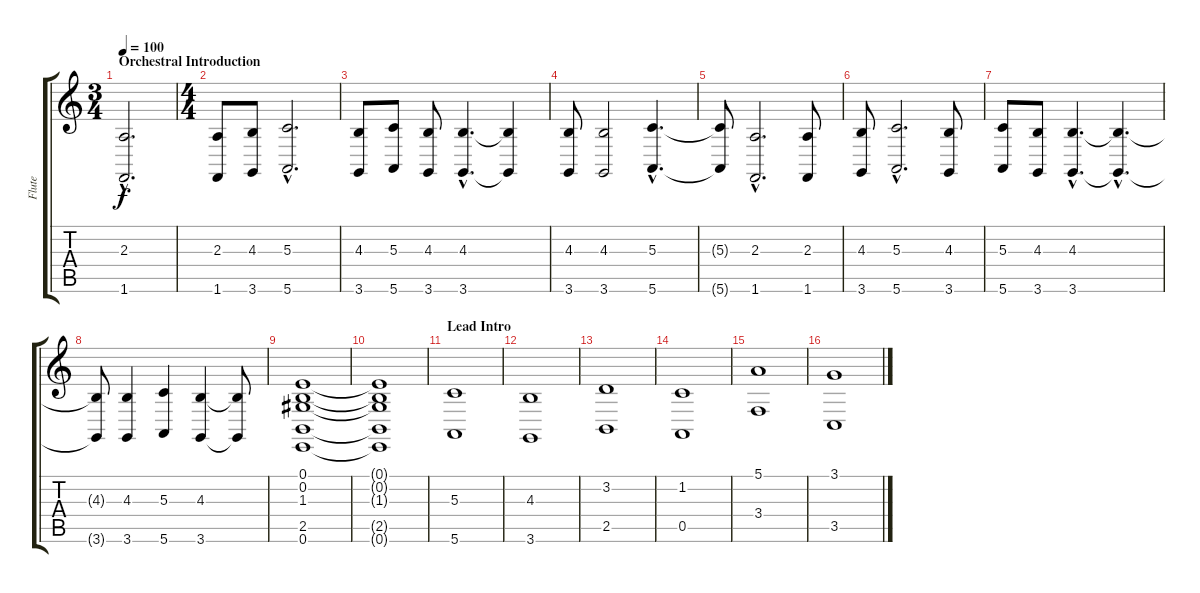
\track ("Flute" "Flute") {instrument flute}
\staff {score tabs}
\tuning (E4 B3 G3 D3 A2 E2) {hide}
\ts (3 4)
\section ("" "Orchestral Introduction")
\tempo 100
\clef g2
\ks c
(2.3{hac} 1.6{hac}).2{d dy f instrument flute} |
\ts (4 4)
(2.3 1.6).8 (4.3 3.6).8 (5.3{hac} 5.6{hac}).2{d} |
(4.3 3.6).8 (5.3 5.6).8 (4.3 3.6).8 (4.3{hac} 3.6{hac}).4{d} (4.3{t} 3.6{t}).4 |
(4.3 3.6).8 (4.3 3.6).2 (5.3{hac} 5.6{hac}).4{d} |
(5.3{t} 5.6{t}).8 (2.3{hac} 1.6{hac}).2{d} (2.3 1.6).8 |
(4.3 3.6).8 (5.3{hac} 5.6{hac}).2{d} (4.3 3.6).8 |
(5.3 5.6).8 (4.3 3.6).8 (4.3{hac} 3.6{hac}).4{d} (4.3{hac t} 3.6{hac t}).4{d} |
(4.3{t} 3.6{t}).8 (4.3 3.6).4 (5.3 5.6).4 (4.3 3.6).4 (4.3{t} 3.6{t}).8 |
(0.1 0.2 1.3 2.5 0.6).1 |
(0.1{t} 0.2{t} 1.3{t} 2.5{t} 0.6{t}).1 |
\section ("" "Lead Intro")
(5.3 5.6).1 |
(4.3 3.6).1 |
(3.2 2.5).1 |
(1.2 0.5).1 |
(5.1 3.4).1 |
(3.1 3.5).1
